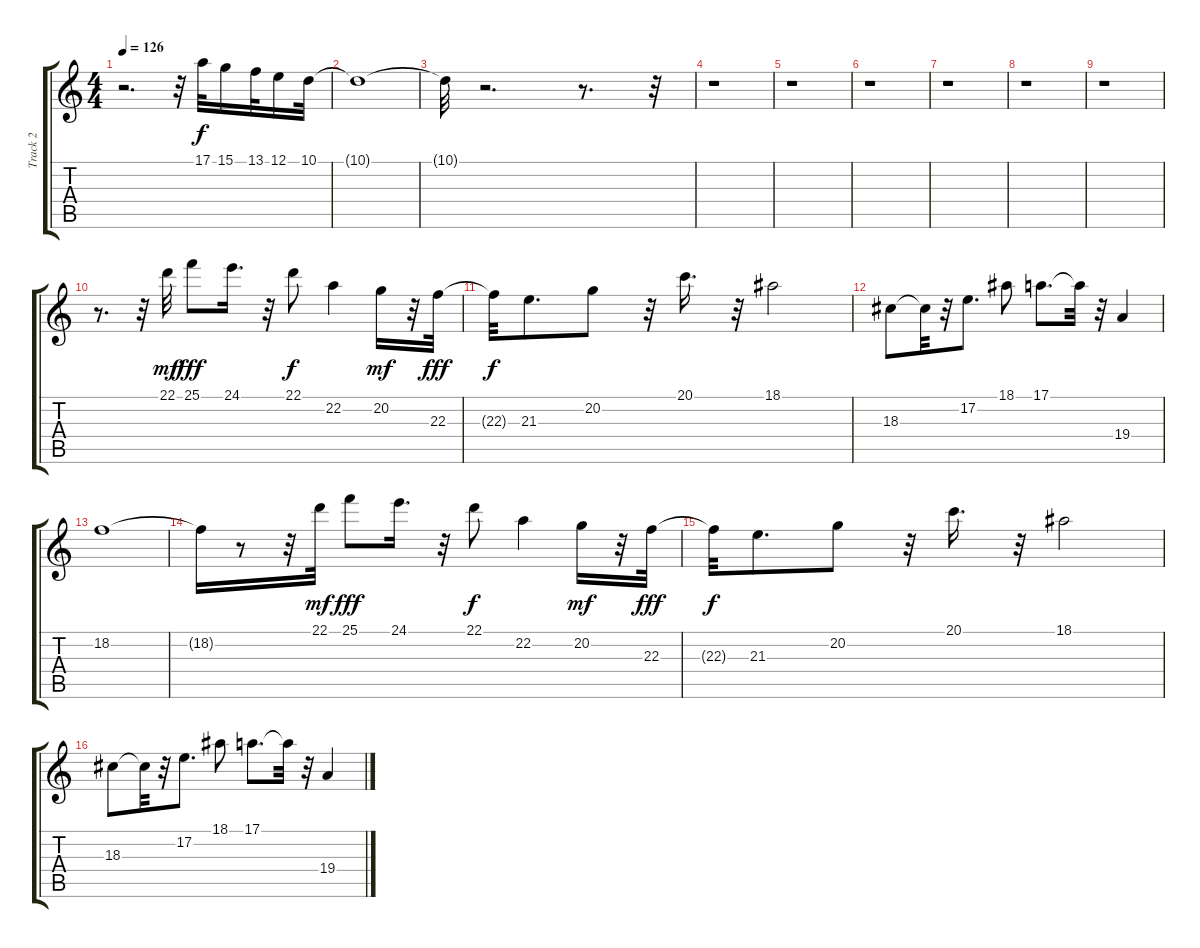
\track ("Track 2" "Track 2") {instrument accordion}
\staff {score tabs}
\tuning (E4 B3 G3 D3 A2 E2) {hide}
\ts (4 4)
\tempo 126
\clef g2
\ks c
r.2{d dy f} r.32 17.1.32 15.1.16 13.1.32 12.1.16 10.1.32 |
10.1{t}.1 |
10.1{t}.32 r.2{d} r.8{d} r.32 |
r.1 |
r.1 |
r.1 |
r.1 |
r.1 |
r.1 |
r.8{d} r.32 22.1.32{dy mf} 25.1.8{dy fff} 24.1.16{d} r.32 22.1.8{dy f} 22.2.4 20.2.16{dy mf} r.32 22.3.32{dy fff} |
22.3{t}.32{dy f} 21.3.8{d} 20.2.8 r.32 20.1.16{d} r.32 18.1.2 |
18.3.8 18.3{t}.32 r.32 17.2.8{d} 18.1.8 17.1.8{d} 17.1{t}.32 r.32 19.4.4 |
18.2.1 |
18.2{t}.16 r.8 r.32 22.1.32{dy mf} 25.1.8{dy fff} 24.1.16{d} r.32 22.1.8{dy f} 22.2.4 20.2.16{dy mf} r.32 22.3.32{dy fff} |
22.3{t}.32{dy f} 21.3.8{d} 20.2.8 r.32 20.1.16{d} r.32 18.1.2 |
18.3.8 18.3{t}.32 r.32 17.2.8{d} 18.1.8 17.1.8{d} 17.1{t}.32 r.32 19.4.4
